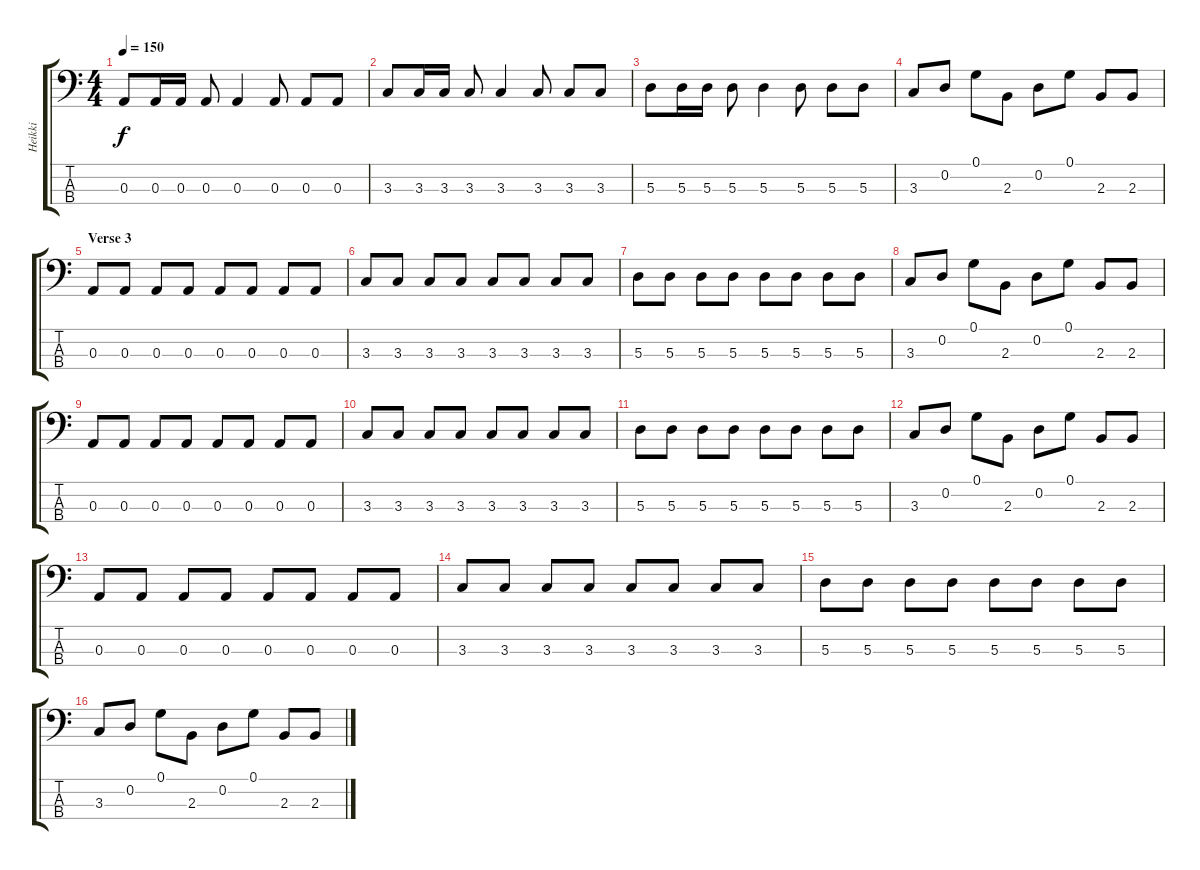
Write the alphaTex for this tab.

\track ("Heikki" "Heikki") {instrument electricbassfinger}
\staff {score tabs}
\tuning (G2 D2 A1 E1) {hide}
\ts (4 4)
\tempo 150
\clef f4
\ks c
0.3.8{dy f} 0.3.16 0.3.16 0.3.8 0.3.4 0.3.8 0.3.8 0.3.8 |
3.3.8 3.3.16 3.3.16 3.3.8 3.3.4 3.3.8 3.3.8 3.3.8 |
5.3.8 5.3.16 5.3.16 5.3.8 5.3.4 5.3.8 5.3.8 5.3.8 |
3.3.8 0.2.8 0.1.8 2.3.8 0.2.8 0.1.8 2.3.8 2.3.8 |
\section ("" "Verse 3")
0.3.8 0.3.8 0.3.8 0.3.8 0.3.8 0.3.8 0.3.8 0.3.8 |
3.3.8 3.3.8 3.3.8 3.3.8 3.3.8 3.3.8 3.3.8 3.3.8 |
5.3.8 5.3.8 5.3.8 5.3.8 5.3.8 5.3.8 5.3.8 5.3.8 |
3.3.8 0.2.8 0.1.8 2.3.8 0.2.8 0.1.8 2.3.8 2.3.8 |
0.3.8 0.3.8 0.3.8 0.3.8 0.3.8 0.3.8 0.3.8 0.3.8 |
3.3.8 3.3.8 3.3.8 3.3.8 3.3.8 3.3.8 3.3.8 3.3.8 |
5.3.8 5.3.8 5.3.8 5.3.8 5.3.8 5.3.8 5.3.8 5.3.8 |
3.3.8 0.2.8 0.1.8 2.3.8 0.2.8 0.1.8 2.3.8 2.3.8 |
0.3.8 0.3.8 0.3.8 0.3.8 0.3.8 0.3.8 0.3.8 0.3.8 |
3.3.8 3.3.8 3.3.8 3.3.8 3.3.8 3.3.8 3.3.8 3.3.8 |
5.3.8 5.3.8 5.3.8 5.3.8 5.3.8 5.3.8 5.3.8 5.3.8 |
3.3.8 0.2.8 0.1.8 2.3.8 0.2.8 0.1.8 2.3.8 2.3.8
